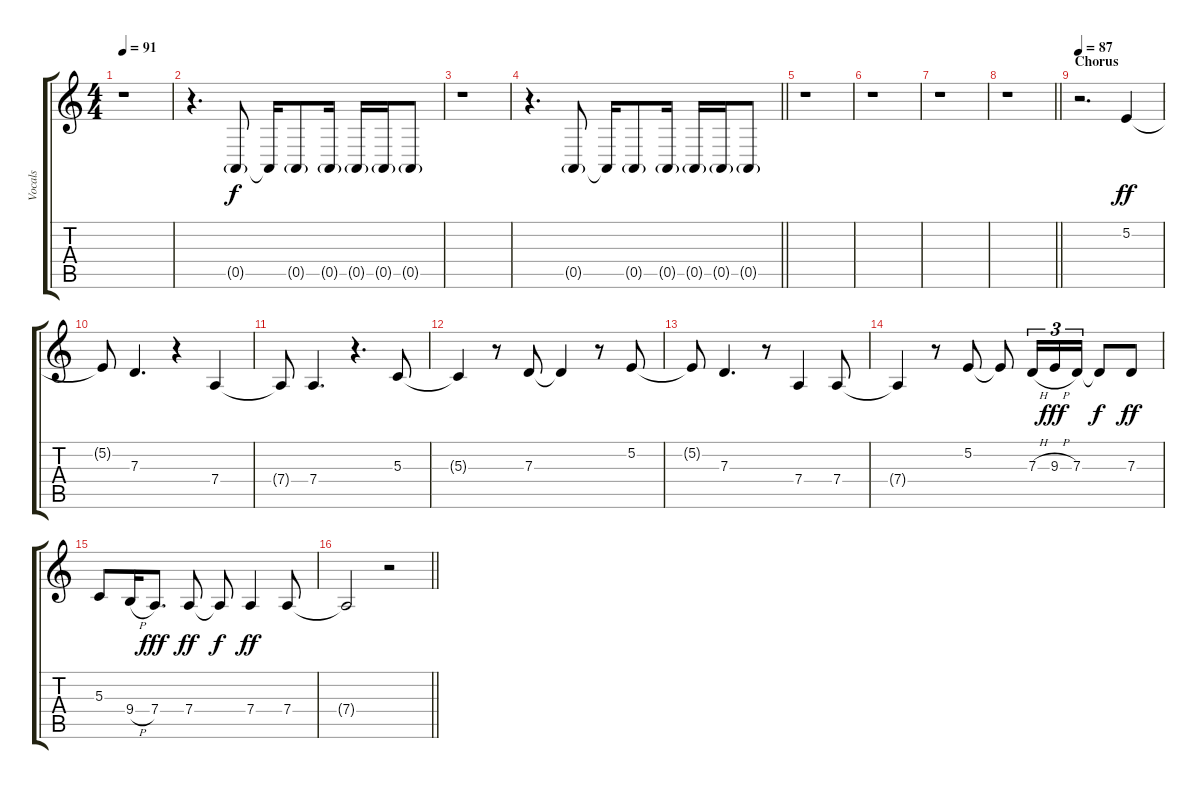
\track ("Vocals" "Vocals") {instrument clarinet}
\staff {score tabs}
\tuning (E4 B3 G3 D3 A2 D2) {hide}
\ts (4 4)
\section ("" "")
\tempo 91
\clef g2
\ks c
r.1{dy f} |
r.4{d} 0.5{g}.8 0.5{t}.16 0.5{g}.8 0.5{g}.16 0.5{g}.16 0.5{g}.16 0.5{g}.8 |
r.1 |
\barLineRight lightlight
r.4{d} 0.5{g}.8 0.5{t}.16 0.5{g}.8 0.5{g}.16 0.5{g}.16 0.5{g}.16 0.5{g}.8 |
\section ("" "")
r.1 |
r.1 |
r.1 |
\barLineRight lightlight
r.1 |
\section ("" "Chorus")
\tempo 87
r.2{d} 5.2.4{dy ff} |
5.2{t}.8 7.3.4{d} r.4 7.4.4 |
7.4{t}.8 7.4.4{d} r.4{d} 5.3.8 |
5.3{t}.4 r.8 7.3.8 7.3{t}.4 r.8 5.2.8 |
5.2{t}.8 7.3.4{d} r.8 7.4.4 7.4.8 |
7.4{t}.4 r.8 5.2.8 5.2{t}.8 7.3{h}.16{tu (3 2)} 9.3{h}.16{tu (3 2) dy fff} 7.3.16{tu (3 2)} 7.3{t}.8{dy f} 7.3.8{dy ff} |
5.3.8 9.4{h}.16 7.4.8{d dy fff} 7.4.8{dy ff} 7.4{t}.8{dy f} 7.4.4{dy ff} 7.4.8 |
\barLineRight lightlight
7.4{t}.2 r.2
